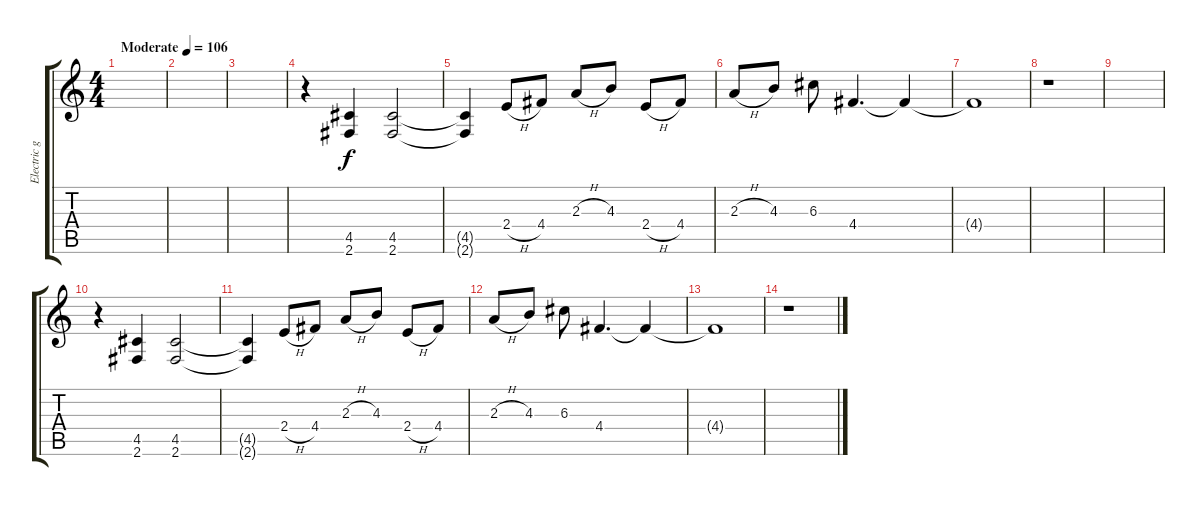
\track ("Electric guitar" "Electric g") {instrument overdrivenguitar}
\staff {score tabs}
\tuning (E4 B3 G3 D3 A2 E2) {hide}
\ts (4 4)
\tempo (106 "Moderate")
\clef g2
\ks c
|
|
|
r.4 (4.5 2.6).4 (4.5 2.6).2 |
(4.5{t} 2.6{t}).4 2.4{h}.8 4.4.8 2.3{h}.8 4.3.8 2.4{h}.8 4.4.8 |
2.3{h}.8 4.3.8 6.3.8 4.4.4{d} 4.4{t}.4 |
4.4{t}.1 |
r.1 |
|
r.4 (4.5 2.6).4 (4.5 2.6).2 |
(4.5{t} 2.6{t}).4 2.4{h}.8 4.4.8 2.3{h}.8 4.3.8 2.4{h}.8 4.4.8 |
2.3{h}.8 4.3.8 6.3.8 4.4.4{d} 4.4{t}.4 |
4.4{t}.1 |
r.1
